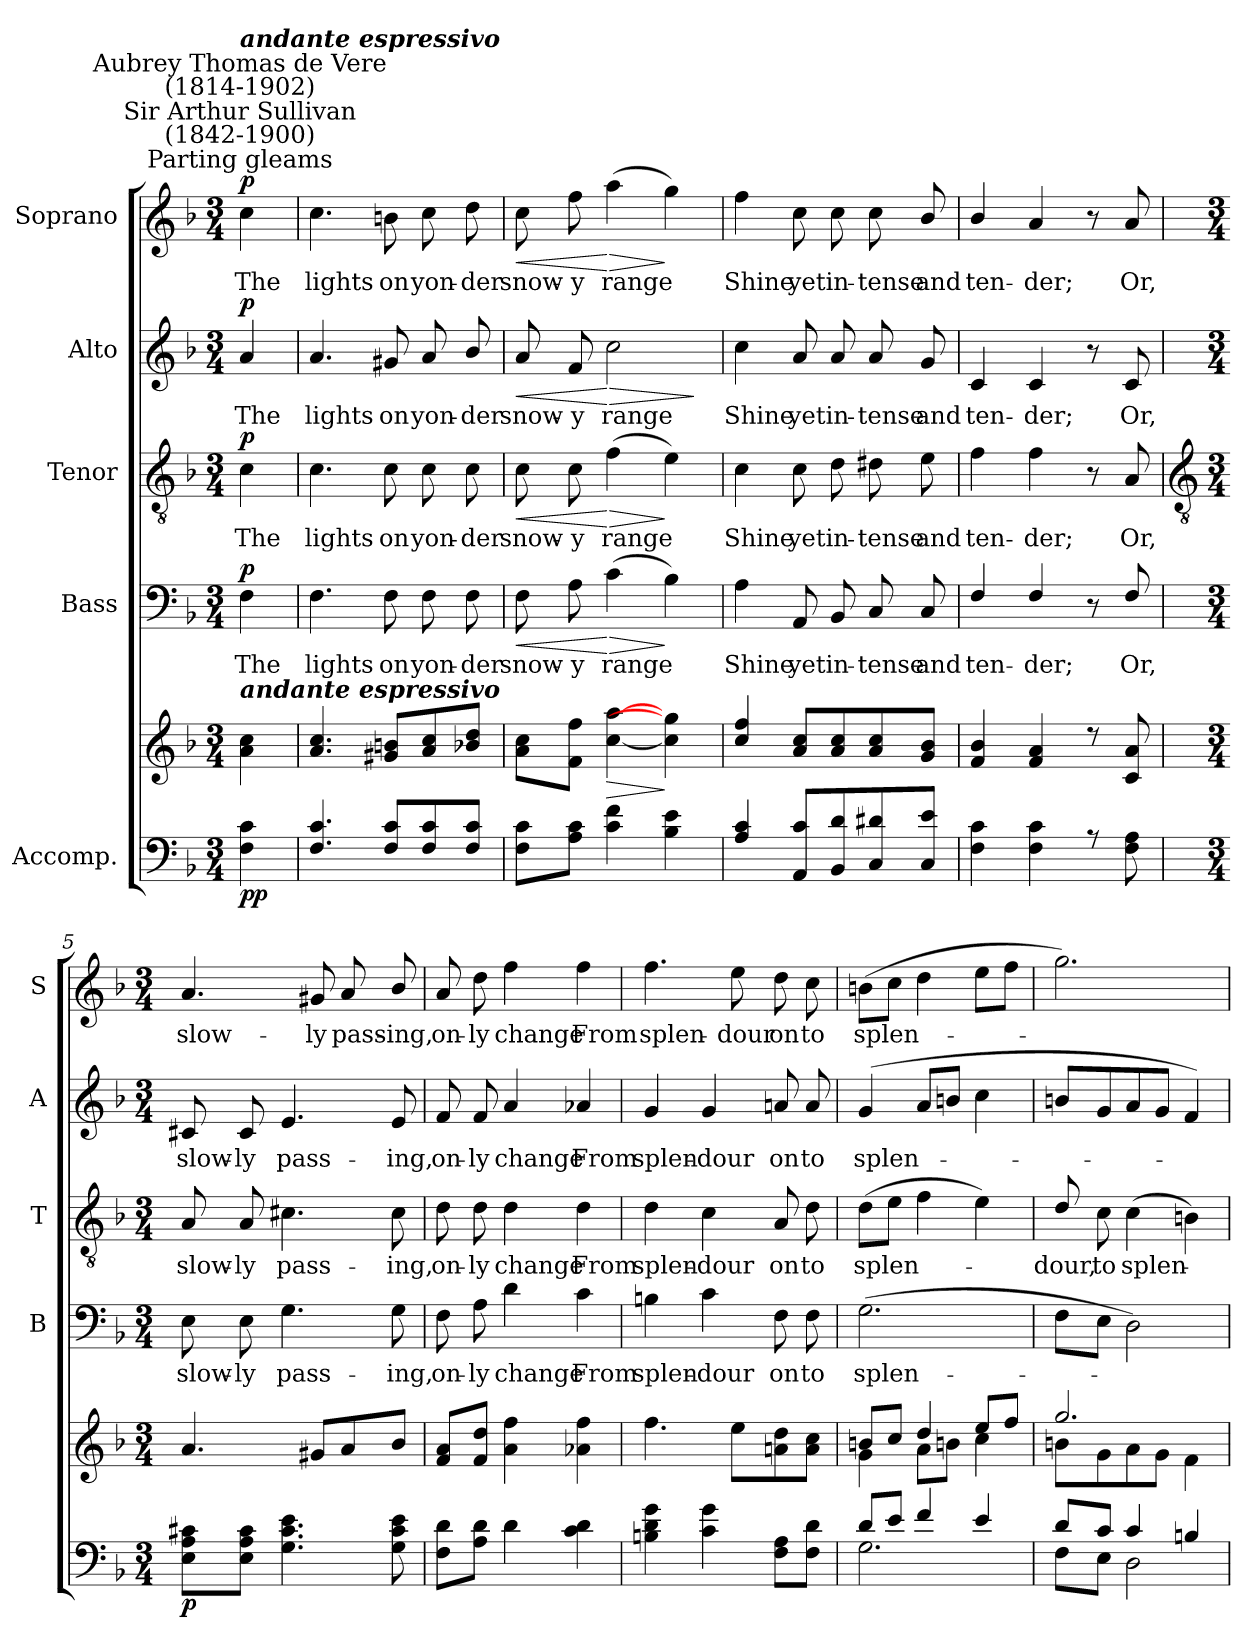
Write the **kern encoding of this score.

**kern	**kern	**dynam	**kern	**text	**dynam	**kern	**text	**dynam	**kern	**text	**dynam	**kern	**text	**dynam
*part5	*part5	*part5	*part4	*part4	*part4	*part3	*part3	*part3	*part2	*part2	*part2	*part1	*part1	*part1
*staff6	*staff5	*staff5/6	*staff4	*staff4	*staff4	*staff3	*staff3	*staff3	*staff2	*staff2	*staff2	*staff1	*staff1	*staff1
*I"Accomp.	*	*	*I"Bass	*	*	*I"Tenor	*	*	*I"Alto	*	*	*I"Soprano	*	*
*	*	*	*I'B	*	*	*I'T	*	*	*I'A	*	*	*I'S	*	*
*clefF4	*clefG2	*	*clefF4	*	*	*clefGv2	*	*	*clefG2	*	*	*clefG2	*	*
*k[b-]	*k[b-]	*	*k[b-]	*	*	*k[b-]	*	*	*k[b-]	*	*	*k[b-]	*	*
*F:	*F:	*	*F:	*	*	*F:	*	*	*F:	*	*	*F:	*	*
*M3/4	*M3/4	*	*M3/4	*	*	*M3/4	*	*	*M3/4	*	*	*M3/4	*	*
*MM60	*MM60	*	*MM60	*	*	*MM60	*	*	*MM60	*	*	*MM60	*	*
=	=	=	=	=	=	=	=	=	=	=	=	=	=	=
*^	*^	*	*	*	*	*	*	*	*	*	*	*	*	*
!	!	!	!	!	!	!	!	!	!	!	!	!	!	!LO:TX:a:cj:t=Parting gleams	!	!
!	!	!	!	!	!	!	!	!	!	!	!	!	!	!LO:TX:a:cj:t=Sir Arthur Sullivan\n(1842-1900)	!	!
!	!	!	!	!	!	!	!	!	!	!	!	!	!	!LO:TX:a:cj:t=Aubrey Thomas de Vere\n(1814-1902)	!	!
!	!	!	!	!	!	!	!	!	!	!	!	!	!	!LO:TX:a:Bi:t=andante espressivo	!	!
!	!	!LO:TX:a:Bi:t=andante espressivo	!	!	!	!	!	!	!	!	!	!	!	!	!	!
!	!	!	!	!LO:DY:b=2	!	!LO:LY:b	!	!	!LO:LY:b	!	!	!LO:LY:b	!	!	!LO:LY:b	!
!	!	!	!	!LO:DY:n=1:b	!	!	!LO:DY:b	!	!	!LO:DY:b	!	!	!LO:DY:b	!	!	!LO:DY:b
4F 4c	4ryy	4a 4cc	4ryy	p p	4F	The	p	4c	The	p	4a	The	p	4cc	The	p
=1	=1	=1	=1	=1	=1	=1	=1	=1	=1	=1	=1	=1	=1	=1	=1	=1
!	!LO:N:vis=1	!	!LO:N:vis=1	!	!	!LO:LY:b	!	!	!LO:LY:b	!	!	!LO:LY:b	!	!	!LO:LY:b	!
4.F 4.c	2.ryy	4.a 4.cc	2.ryy	.	4.F	lights	.	4.c	lights	.	4.a	lights	.	4.cc	lights	.
!	!	!	!	!	!	!LO:LY:b	!	!	!LO:LY:b	!	!	!LO:LY:b	!	!	!LO:LY:b	!
8F 8cL	.	8g#X 8bnL	.	.	8F	on	.	8c	on	.	8g#X	on	.	8bn	on	.
!	!	!	!	!	!	!LO:LY:b	!	!	!LO:LY:b	!	!	!LO:LY:b	!	!	!LO:LY:b	!
8F 8c	.	8a 8cc	.	.	8F	yon-	.	8c	yon-	.	8a	yon-	.	8cc	yon-	.
!	!	!	!	!	!	!LO:LY:b	!	!	!LO:LY:b	!	!	!LO:LY:b	!	!	!LO:LY:b	!
8F 8cJ	.	8b-X 8ddJ	.	.	8F	-der	.	8c	-der	.	8b-/	-der	.	8dd\	-der	.
=2	=2	=2	=2	=2	=2	=2	=2	=2	=2	=2	=2	=2	=2	=2	=2	=2
!	!LO:N:vis=1	!	!LO:N:vis=1	!LO:HP:b	!	!LO:LY:b	!LO:HP:b	!	!LO:LY:b	!LO:HP:b	!	!LO:LY:b	!LO:HP:b	!	!LO:LY:b	!LO:HP:b
8F 8cL	2.ryy	8a 8ccL	2.ryy	<	8F	snow-	<	8c	snow-	<	8a	snow-	<	8cc	snow-	<
!	!	!	!	!	!	!LO:LY:b	!	!	!LO:LY:b	!	!	!LO:LY:b	!	!	!LO:LY:b	!
8A 8cJ	.	8f 8ffJ	.	.	8A	-y	.	8c	-y	.	8f	-y	.	8ff	-y	.
!	!	!	!	!LO:HP:n=1:b	!	!LO:LY:b	!LO:HP:n=1:b	!	!LO:LY:b	!LO:HP:n=1:b	!	!LO:LY:b	!LO:HP:n=1:b	!	!LO:LY:b	!LO:HP:n=1:b
4c 4f	.	[4cc [4aa	.	[ >	(>4c	range	[ >	(>4f	range	[ >	2cc	range	[ >	(>4aa	range	[ >
4B- 4e	.	4cc] 4gg]	.	]	4B-)	.	]	4e)	.	]	.	.	.	4gg)	.	]
*v	*v	*	*	*	*	*	*	*	*	*	*	*	*	*	*	*
*	*v	*v	*	*	*	*	*	*	*	*	*	*	*	*	*
.	.	.	.	.	.	.	.	.	.	.	]	.	.	.
=3	=3	=3	=3	=3	=3	=3	=3	=3	=3	=3	=3	=3	=3	=3
*^	*^	*	*	*	*	*	*	*	*	*	*	*	*	*
!	!LO:N:vis=1	!	!LO:N:vis=1	!	!	!LO:LY:b	!	!	!LO:LY:b	!	!	!LO:LY:b	!	!	!LO:LY:b	!
4A 4c	2.ryy	4cc 4ff	2.ryy	.	4A	Shine	.	4c	Shine	.	4cc	Shine	.	4ff	Shine	.
!	!	!	!	!	!	!LO:LY:b	!	!	!LO:LY:b	!	!	!LO:LY:b	!	!	!LO:LY:b	!
8AA 8cL	.	8a 8ccL	.	.	8AA	yet	.	8c	yet	.	8a	yet	.	8cc	yet	.
!	!	!	!	!	!	!LO:LY:b	!	!	!LO:LY:b	!	!	!LO:LY:b	!	!	!LO:LY:b	!
8BB- 8d	.	8a 8cc	.	.	8BB-	in-	.	8d	in-	.	8a	in-	.	8cc	in-	.
!	!	!	!	!	!	!LO:LY:b	!	!	!LO:LY:b	!	!	!LO:LY:b	!	!	!LO:LY:b	!
8C 8d#X	.	8a 8cc	.	.	8C	-tense	.	8d#X	-tense	.	8a	-tense	.	8cc	-tense	.
!	!	!	!	!	!	!LO:LY:b	!	!	!LO:LY:b	!	!	!LO:LY:b	!	!	!LO:LY:b	!
8C 8eJ	.	8g 8b-J	.	.	8C	and	.	8e	and	.	8g	and	.	8b-/	and	.
=4	=4	=4	=4	=4	=4	=4	=4	=4	=4	=4	=4	=4	=4	=4	=4	=4
!	!LO:N:vis=1	!	!LO:N:vis=1	!	!	!LO:LY:b	!	!	!LO:LY:b	!	!	!LO:LY:b	!	!	!LO:LY:b	!
4F\ 4c\	2.ryy	4f 4b-	2.ryy	.	4F/	ten-	.	4f	ten-	.	4c	ten-	.	4b-/	ten-	.
!	!	!	!	!	!	!LO:LY:b	!	!	!LO:LY:b	!	!	!LO:LY:b	!	!	!LO:LY:b	!
4F\ 4c\	.	4f 4a	.	.	4F/	-der;	.	4f	-der;	.	4c	-der;	.	4a	-der;	.
8r	.	8r	.	.	8r	.	.	8r	.	.	8r	.	.	8r	.	.
!	!	!	!	!	!	!LO:LY:b	!	!	!LO:LY:b	!	!	!LO:LY:b	!	!	!LO:LY:b	!
8F\ 8A\	.	8c 8a	.	.	8F/	Or,	.	8A	Or,	.	8c	Or,	.	8a	Or,	.
!!LO:LB:g=z
=5	=5	=5	=5	=5	=5	=5	=5	=5	=5	=5	=5	=5	=5	=5	=5	=5
*	*	*	*	*	*	*	*	*clefGv2	*	*	*	*	*	*	*	*
*M3/4	*	*M3/4	*	*	*M3/4	*	*	*M3/4	*	*	*M3/4	*	*	*M3/4	*	*
!LO:N:vis=1	!	!	!LO:N:vis=1	!LO:DY:b=2	!	!LO:LY:b	!	!	!LO:LY:b	!	!	!LO:LY:b	!	!	!LO:LY:b	!
2.ryy	8E\ 8A\ 8c#X\L	4.a	2.ryy	p	8E	slow-	.	8A	slow-	.	8c#X	slow-	.	4.a	slow-	.
!	!	!	!	!	!	!LO:LY:b	!	!	!LO:LY:b	!	!	!LO:LY:b	!	!	!	!
.	8E\ 8A\ 8c#\J	.	.	.	8E	-ly	.	8A	-ly	.	8c#	-ly	.	.	.	.
!	!	!	!	!	!	!LO:LY:b	!	!	!LO:LY:b	!	!	!LO:LY:b	!	!	!	!
.	4.G\ 4.c#\ 4.e\	.	.	.	4.G	pass-	.	4.c#X	pass-	.	4.e	pass-	.	.	.	.
!	!	!	!	!	!	!	!	!	!	!	!	!	!	!	!LO:LY:b	!
.	.	8g#XL	.	.	.	.	.	.	.	.	.	.	.	8g#X	-ly	.
!	!	!	!	!	!	!	!	!	!	!	!	!	!	!	!LO:LY:b	!
.	.	8a	.	.	.	.	.	.	.	.	.	.	.	8a	pass-	.
!	!	!	!	!	!	!LO:LY:b	!	!	!LO:LY:b	!	!	!LO:LY:b	!	!	!LO:LY:b	!
.	8G\ 8c#\ 8e\	8b-J	.	.	8G	-ing,	.	8c#	-ing,	.	8e	-ing,	.	8b-/	-ing,	.
=6	=6	=6	=6	=6	=6	=6	=6	=6	=6	=6	=6	=6	=6	=6	=6	=6
!LO:N:vis=1	!	!	!LO:N:vis=1	!	!	!LO:LY:b	!	!	!LO:LY:b	!	!	!LO:LY:b	!	!	!LO:LY:b	!
2.ryy	8F\ 8d\L	8f 8aL	2.ryy	.	8F	on-	.	8d\	on-	.	8f	on-	.	8a	on-	.
!	!	!	!	!	!	!LO:LY:b	!	!	!LO:LY:b	!	!	!LO:LY:b	!	!	!LO:LY:b	!
.	8A\ 8d\J	8f 8ddJ	.	.	8A	-ly	.	8d\	-ly	.	8f	-ly	.	8dd	-ly	.
!	!	!	!	!	!	!LO:LY:b	!	!	!LO:LY:b	!	!	!LO:LY:b	!	!	!LO:LY:b	!
.	4d\	4a\ 4ff\	.	.	4d	change	.	4d\	change	.	4a	change	.	4ff	change	.
!	!	!	!	!	!	!LO:LY:b	!	!	!LO:LY:b	!	!	!LO:LY:b	!	!	!LO:LY:b	!
.	4c\ 4d\	4a-X\ 4ff\	.	.	4c	From	.	4d\	From	.	4a-X	From	.	4ff	From	.
=7	=7	=7	=7	=7	=7	=7	=7	=7	=7	=7	=7	=7	=7	=7	=7	=7
!LO:N:vis=1	!	!	!	!	!	!LO:LY:b	!	!	!LO:LY:b	!	!	!LO:LY:b	!	!	!LO:LY:b	!
2.ryy	4Bn\ 4d\ 4g\	4.ff\	2.ryy	.	4Bn	splen-	.	4d\	splen-	.	4g	splen-	.	4.ff	splen-	.
!	!	!	!	!	!	!LO:LY:b	!	!	!LO:LY:b	!	!	!LO:LY:b	!	!	!	!
.	4c\ 4g\	.	.	.	4c	-dour	.	4c	-dour	.	4g	-dour	.	.	.	.
!	!	!	!	!	!	!	!	!	!	!	!	!	!	!	!LO:LY:b	!
.	.	8ee\L	.	.	.	.	.	.	.	.	.	.	.	8ee	-dour	.
!	!	!	!	!	!	!LO:LY:b	!	!	!LO:LY:b	!	!	!LO:LY:b	!	!	!LO:LY:b	!
.	8F\ 8A\L	8an 8dd	.	.	8F	on	.	8A	on	.	8an	on	.	8dd\	on	.
!	!	!	!	!	!	!LO:LY:b	!	!	!LO:LY:b	!	!	!LO:LY:b	!	!	!LO:LY:b	!
.	8F\ 8d\J	8a 8ccJ	.	.	8F	to	.	8d	to	.	8a	to	.	8cc	to	.
=8	=8	=8	=8	=8	=8	=8	=8	=8	=8	=8	=8	=8	=8	=8	=8	=8
!	!	!	!	!	!	!LO:LY:b	!	!	!LO:LY:b	!	!	!LO:LY:b	!	!	!LO:LY:b	!
8d/L	2.G\	8bn/L	4g\	.	(>2.G	splen-	.	(>8dL	splen-	.	(<4g	splen-	.	(>8bnL	splen-	.
8e/J	.	8cc/J	.	.	.	.	.	8eJ	.	.	.	.	.	8ccJ	.	.
4f/	.	4dd/	8a\L	.	.	.	.	4f	.	.	8aL	.	.	4dd	.	.
.	.	.	8bn\J	.	.	.	.	.	.	.	8bnJ	.	.	.	.	.
4e/	.	8ee/L	4cc\	.	.	.	.	4e)	.	.	4cc	.	.	8eeL	.	.
.	.	8ff/J	.	.	.	.	.	.	.	.	.	.	.	8ffJ	.	.
=9	=9	=9	=9	=9	=9	=9	=9	=9	=9	=9	=9	=9	=9	=9	=9	=9
!	!	!	!	!	!	!	!	!	!LO:LY:b	!	!	!	!	!	!	!
8d/L	8F\L	2.gg/	8bn\L	.	8FL	.	.	8d/	dour,	.	8bnL	.	.	2.gg)	.	.
!	!	!	!	!	!	!	!	!	!LO:LY:b	!	!	!	!	!	!	!
8c/J	8E\J	.	8g\	.	8EJ	.	.	8c	to	.	8g	.	.	.	.	.
!	!	!	!	!	!	!	!	!	!LO:LY:b	!	!	!	!	!	!	!
4c/	2D\	.	8a\	.	2D)	.	.	(>4c	splen-	.	8a	.	.	.	.	.
.	.	.	8g\J	.	.	.	.	.	.	.	8gJ	.	.	.	.	.
4Bn/	.	.	4f\	.	.	.	.	4Bn)	.	.	4f)	.	.	.	.	.
*v	*v	*	*	*	*	*	*	*	*	*	*	*	*	*	*	*
*	*v	*v	*	*	*	*	*	*	*	*	*	*	*	*	*
=	=	=	=	=	=	=	=	=	=	=	=	=	=	=
*-	*-	*-	*-	*-	*-	*-	*-	*-	*-	*-	*-	*-	*-	*-
